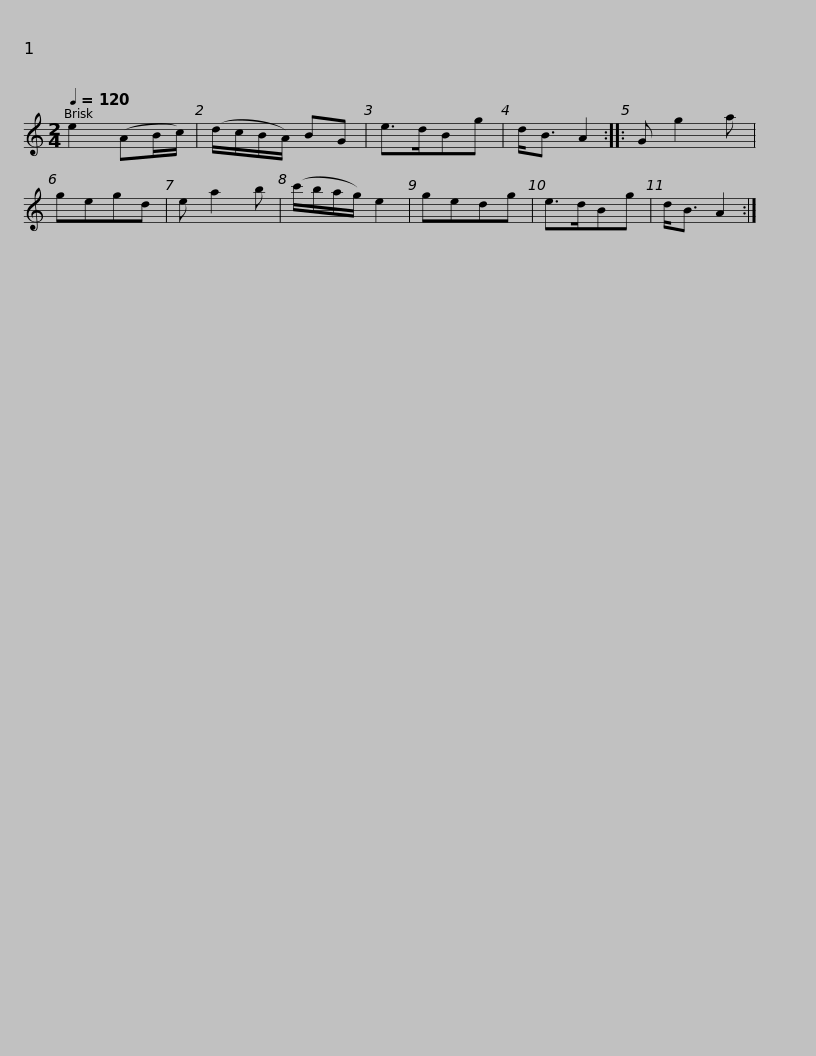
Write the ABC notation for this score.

X:1
L:1/8
Q:1/4=120
M:2/4
I:linebreak $
K:C
V:1 treble
V:1
 e2 (AB/c/) | (d/c/B/A/) BG | e>dBg | d<B A2 :: G g2 a | %5
 gegd | e a2 b | (c'/b/a/g/) e2 | gedg | e>dBg |$ %10
 d<B A2 :| %11
